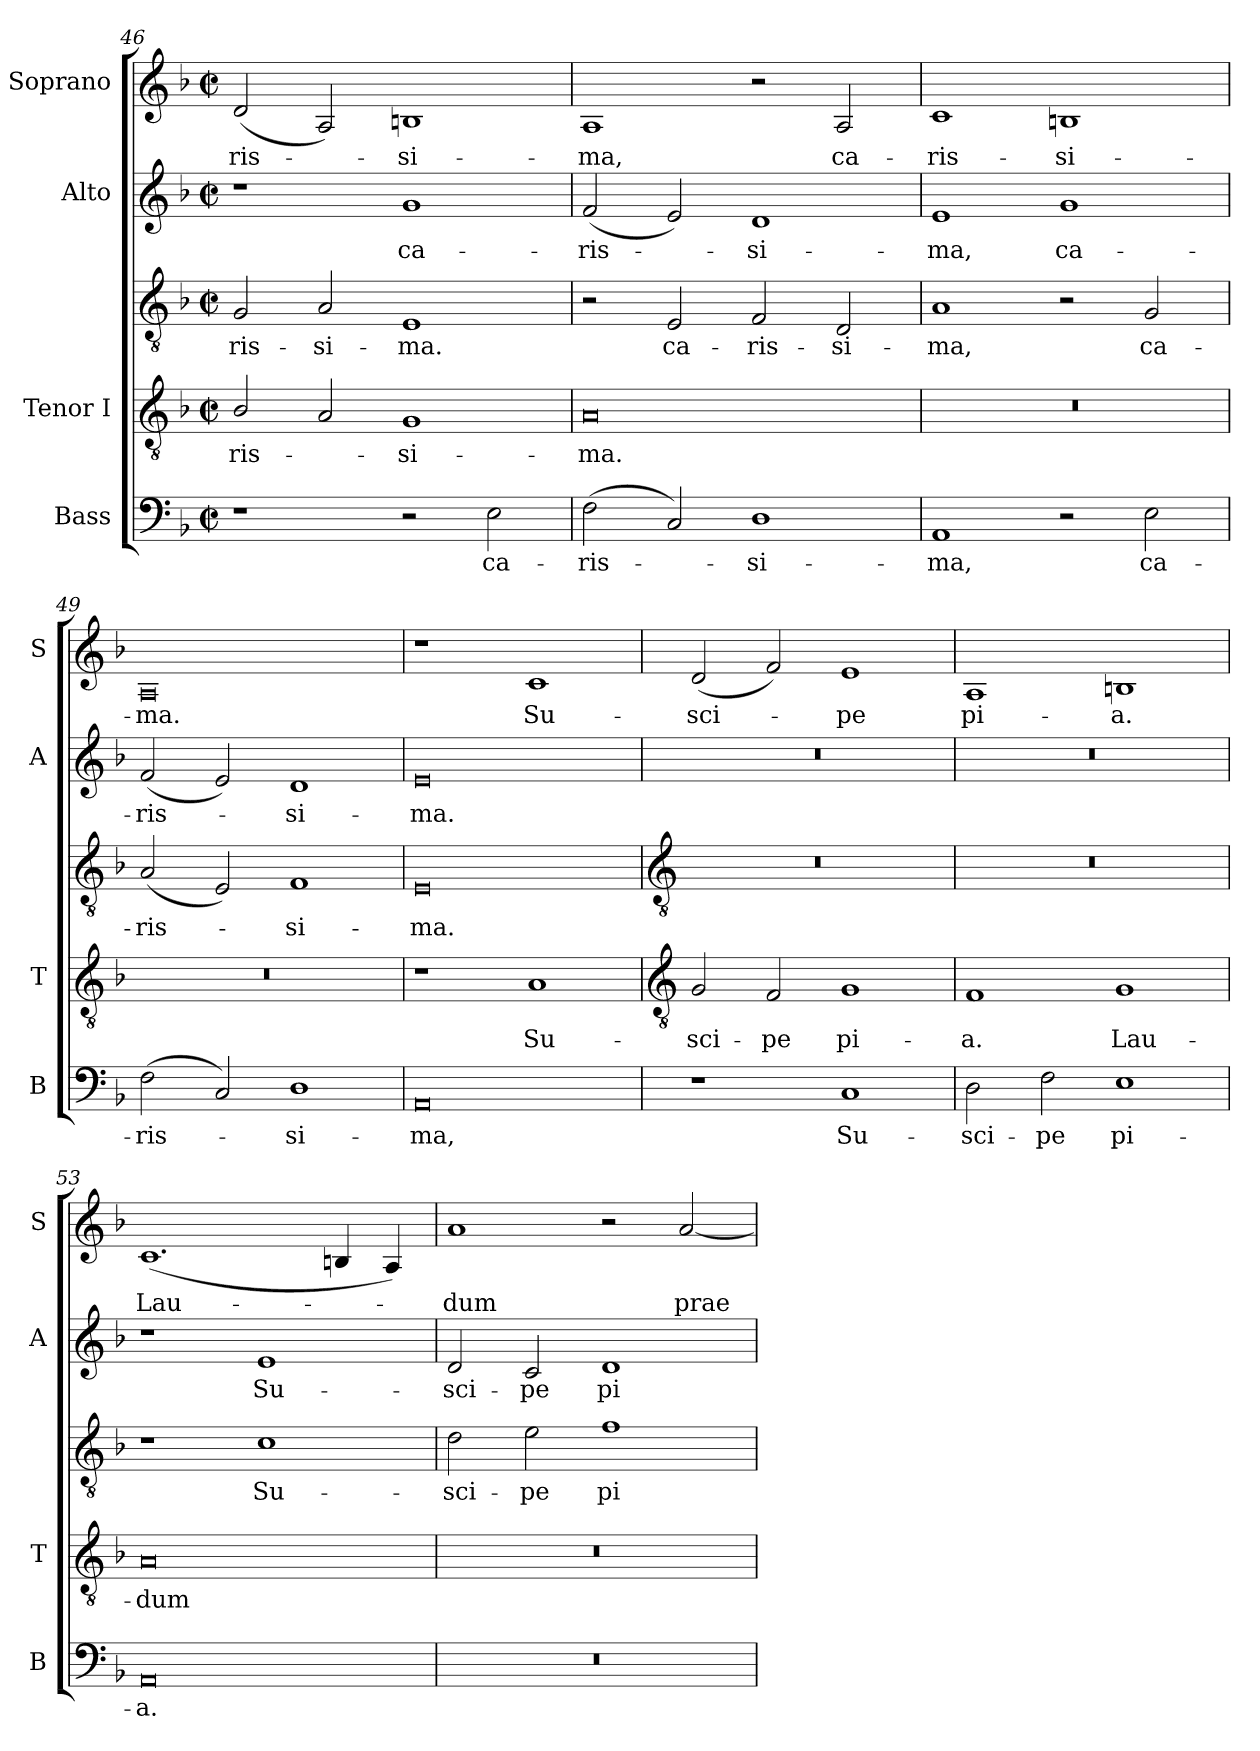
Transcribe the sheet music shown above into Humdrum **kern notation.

**kern	**text	**kern	**text	**kern	**text	**kern	**text	**kern	**text
*part4	*part4	*part3	*part3	*part3	*part3	*part2	*part2	*part1	*part1
*staff5	*staff5	*staff4	*staff4	*staff3	*staff3	*staff2	*staff2	*staff1	*staff1
*I"Bass	*	*I"Tenor I	*	*	*	*I"Alto	*	*I"Soprano	*
*I'B	*	*I'T	*	*	*	*I'A	*	*I'S	*
*clefF4	*	*clefGv2	*	*clefGv2	*	*clefG2	*	*clefG2	*
*k[b-]	*	*k[b-]	*	*k[b-]	*	*k[b-]	*	*k[b-]	*
*F:	*	*F:	*	*F:	*	*F:	*	*F:	*
*M4/2	*	*M4/2	*	*M4/2	*	*M4/2	*	*M4/2	*
*met(c|)	*	*met(c|)	*	*met(c|)	*	*met(c|)	*	*met(c|)	*
=46	=46	=46	=46	=46	=46	=46	=46	=46	=46
!	!	!	!LO:LY:b	!	!LO:LY:b	!	!	!	!LO:LY:b
1r	.	2B-/	ris-	2G	-ris-	1r	.	(<2d	-ris-
!	!	!	!	!	!LO:LY:b	!	!	!	!
.	.	2A	.	2A	-si-	.	.	2A)	.
!	!	!	!LO:LY:b	!	!LO:LY:b	!	!LO:LY:b	!	!LO:LY:b
2r	.	1G	si-	1E	-ma.	1g	ca-	1Bn	si-
!	!LO:LY:b	!	!	!	!	!	!	!	!
2E	ca-	.	.	.	.	.	.	.	.
=47	=47	=47	=47	=47	=47	=47	=47	=47	=47
!	!LO:LY:b	!	!LO:LY:b	!	!	!	!LO:LY:b	!	!LO:LY:b
(<2F	-ris-	0A	-ma.	2r	.	(<2f	-ris-	1A	-ma,
!	!	!	!	!	!LO:LY:b	!	!	!	!
2C)	.	.	.	2E	-ca-	2e)	.	.	.
!	!LO:LY:b	!	!	!	!LO:LY:b	!	!LO:LY:b	!	!
1D	si-	.	.	2F	-ris-	1d	si-	2r	.
!	!	!	!	!	!LO:LY:b	!	!	!	!LO:LY:b
.	.	.	.	2D	-si-	.	.	2A	ca-
=48	=48	=48	=48	=48	=48	=48	=48	=48	=48
!	!LO:LY:b	!	!	!	!LO:LY:b	!	!LO:LY:b	!	!LO:LY:b
1AA	-ma,	0r	.	1A	ma,	1e	-ma,	1c	-ris-
!	!	!	!	!	!	!	!LO:LY:b	!	!LO:LY:b
2r	.	.	.	2r	.	1g	ca-	1Bn	-si-
!	!LO:LY:b	!	!	!	!LO:LY:b	!	!	!	!
2E	ca-	.	.	2G	ca-	.	.	.	.
=49	=49	=49	=49	=49	=49	=49	=49	=49	=49
!	!LO:LY:b	!	!	!	!LO:LY:b	!	!LO:LY:b	!	!LO:LY:b
(<2F	-ris-	0r	.	(<2A	-ris-	(<2f	-ris-	0A	-ma.
2C)	.	.	.	2E)	.	2e)	.	.	.
!	!LO:LY:b	!	!	!	!LO:LY:b	!	!LO:LY:b	!	!
1D	si-	.	.	1F	si-	1d	si-	.	.
=50	=50	=50	=50	=50	=50	=50	=50	=50	=50
!	!LO:LY:b	!	!	!	!LO:LY:b	!	!LO:LY:b	!	!
0AA	-ma,	1r	.	0E	-ma.	0e	-ma.	1r	.
!	!	!	!LO:LY:b	!	!	!	!	!	!LO:LY:b
.	.	1A	Su-	.	.	.	.	1c	Su-
!!LO:LB:g=z
=51	=51	=51	=51	=51	=51	=51	=51	=51	=51
*	*	*clefGv2	*	*clefGv2	*	*	*	*	*
!	!	!	!LO:LY:b	!	!	!	!	!	!LO:LY:b
1r	.	2G	-sci-	0r	.	0r	.	(<2d	-sci-
!	!	!	!LO:LY:b	!	!	!	!	!	!
.	.	2F	-pe	.	.	.	.	2f)	.
!	!LO:LY:b	!	!LO:LY:b	!	!	!	!	!	!LO:LY:b
1C	Su-	1G	pi-	.	.	.	.	1e	pe
=52	=52	=52	=52	=52	=52	=52	=52	=52	=52
!	!LO:LY:b	!	!LO:LY:b	!	!	!	!	!	!LO:LY:b
2D	-sci-	1F	-a.	0r	.	0r	.	1A	pi-
!	!LO:LY:b	!	!	!	!	!	!	!	!
2F	-pe	.	.	.	.	.	.	.	.
!	!LO:LY:b	!	!LO:LY:b	!	!	!	!	!	!LO:LY:b
1E	pi-	1G	Lau-	.	.	.	.	1Bn	-a.
=53	=53	=53	=53	=53	=53	=53	=53	=53	=53
!	!LO:LY:b	!	!LO:LY:b	!	!	!	!	!	!LO:LY:b
0AA	-a.	0A	-dum	1r	.	1r	.	(<1.c	Lau-
!	!	!	!	!	!LO:LY:b	!	!LO:LY:b	!	!
.	.	.	.	1c	-Su-	1e	Su-	.	.
.	.	.	.	.	.	.	.	4Bn	.
.	.	.	.	.	.	.	.	4A)	.
=54	=54	=54	=54	=54	=54	=54	=54	=54	=54
!	!	!	!	!	!LO:LY:b	!	!LO:LY:b	!	!LO:LY:b
0r	.	0r	.	2d	sci-	2d	-sci-	1a	dum
!	!	!	!	!	!LO:LY:b	!	!LO:LY:b	!	!
.	.	.	.	2e	-pe	2c	-pe	.	.
!	!	!	!	!	!LO:LY:b	!	!LO:LY:b	!	!
.	.	.	.	1f	pi-	1d	pi-	2r	.
!	!	!	!	!	!	!	!	!	!LO:LY:b
.	.	.	.	.	.	.	.	[2a	prae-
=	=	=	=	=	=	=	=	=	=
*-	*-	*-	*-	*-	*-	*-	*-	*-	*-
